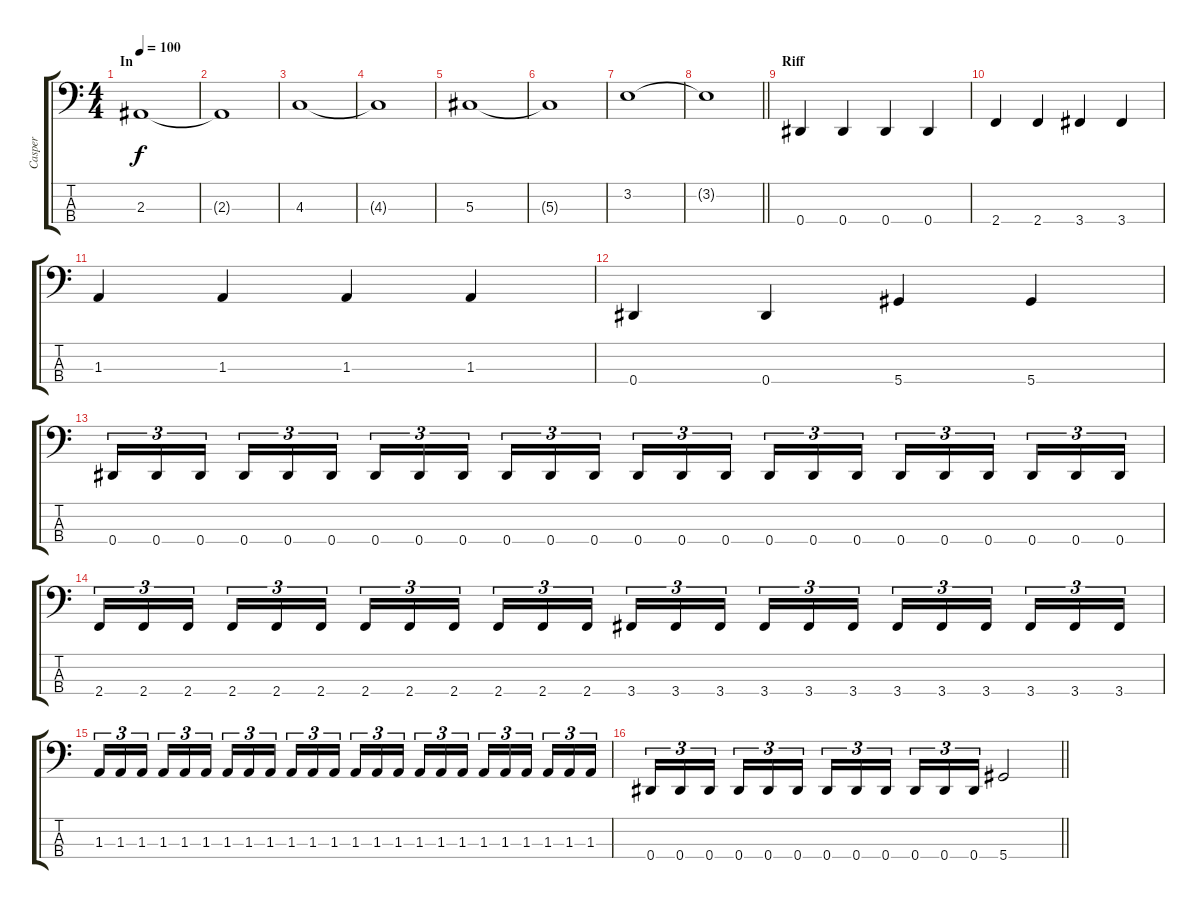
\track ("Casper" "Casper") {instrument electricbasspick}
\staff {score tabs}
\tuning (Gb2 Db2 Ab1 Eb1) {hide}
\ts (4 4)
\section ("" "In")
\tempo 100
\clef f4
\ks c
2.3.1{dy f instrument electricbasspick} |
2.3{t}.1 |
4.3.1 |
4.3{t}.1 |
5.3.1 |
5.3{t}.1 |
3.2.1 |
\barLineRight lightlight
3.2{t}.1 |
\section ("" "Riff")
0.4.4 0.4.4 0.4.4 0.4.4 |
2.4.4 2.4.4 3.4.4 3.4.4 |
1.3.4 1.3.4 1.3.4 1.3.4 |
0.4.4 0.4.4 5.4.4 5.4.4 |
0.4.16{tu (3 2)} 0.4.16{tu (3 2)} 0.4.16{tu (3 2)} 0.4.16{tu (3 2)} 0.4.16{tu (3 2)} 0.4.16{tu (3 2)} 0.4.16{tu (3 2)} 0.4.16{tu (3 2)} 0.4.16{tu (3 2)} 0.4.16{tu (3 2)} 0.4.16{tu (3 2)} 0.4.16{tu (3 2)} 0.4.16{tu (3 2)} 0.4.16{tu (3 2)} 0.4.16{tu (3 2)} 0.4.16{tu (3 2)} 0.4.16{tu (3 2)} 0.4.16{tu (3 2)} 0.4.16{tu (3 2)} 0.4.16{tu (3 2)} 0.4.16{tu (3 2)} 0.4.16{tu (3 2)} 0.4.16{tu (3 2)} 0.4.16{tu (3 2)} |
2.4.16{tu (3 2)} 2.4.16{tu (3 2)} 2.4.16{tu (3 2)} 2.4.16{tu (3 2)} 2.4.16{tu (3 2)} 2.4.16{tu (3 2)} 2.4.16{tu (3 2)} 2.4.16{tu (3 2)} 2.4.16{tu (3 2)} 2.4.16{tu (3 2)} 2.4.16{tu (3 2)} 2.4.16{tu (3 2)} 3.4.16{tu (3 2)} 3.4.16{tu (3 2)} 3.4.16{tu (3 2)} 3.4.16{tu (3 2)} 3.4.16{tu (3 2)} 3.4.16{tu (3 2)} 3.4.16{tu (3 2)} 3.4.16{tu (3 2)} 3.4.16{tu (3 2)} 3.4.16{tu (3 2)} 3.4.16{tu (3 2)} 3.4.16{tu (3 2)} |
1.3.16{tu (3 2)} 1.3.16{tu (3 2)} 1.3.16{tu (3 2)} 1.3.16{tu (3 2)} 1.3.16{tu (3 2)} 1.3.16{tu (3 2)} 1.3.16{tu (3 2)} 1.3.16{tu (3 2)} 1.3.16{tu (3 2)} 1.3.16{tu (3 2)} 1.3.16{tu (3 2)} 1.3.16{tu (3 2)} 1.3.16{tu (3 2)} 1.3.16{tu (3 2)} 1.3.16{tu (3 2)} 1.3.16{tu (3 2)} 1.3.16{tu (3 2)} 1.3.16{tu (3 2)} 1.3.16{tu (3 2)} 1.3.16{tu (3 2)} 1.3.16{tu (3 2)} 1.3.16{tu (3 2)} 1.3.16{tu (3 2)} 1.3.16{tu (3 2)} |
\barLineRight lightlight
0.4.16{tu (3 2)} 0.4.16{tu (3 2)} 0.4.16{tu (3 2)} 0.4.16{tu (3 2)} 0.4.16{tu (3 2)} 0.4.16{tu (3 2)} 0.4.16{tu (3 2)} 0.4.16{tu (3 2)} 0.4.16{tu (3 2)} 0.4.16{tu (3 2)} 0.4.16{tu (3 2)} 0.4.16{tu (3 2)} 5.4.2
